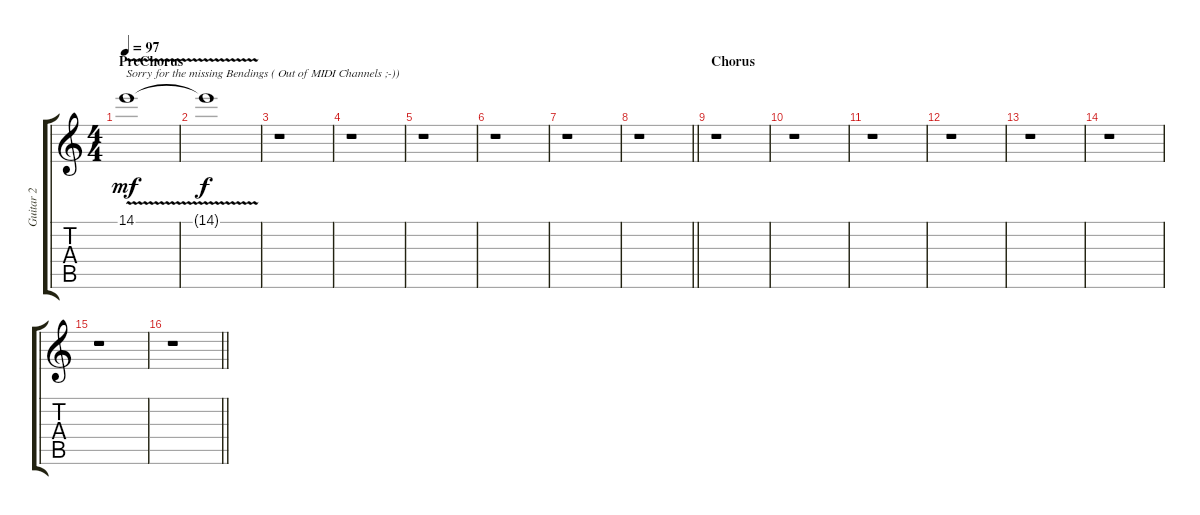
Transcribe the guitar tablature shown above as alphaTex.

\track ("Guitar 2" "Guitar 2") {instrument overdrivenguitar}
\staff {score tabs}
\tuning (D4 A3 F3 C3 G2 D2) {hide}
\ts (4 4)
\section ("" "PreChorus")
\tempo 97
\clef g2
\ks c
14.1{v}.1{txt "Sorry for the missing Bendings ( Out of MIDI Channels ;-))" dy mf} |
14.1{t}.1{dy f} |
r.1 |
r.1 |
r.1 |
r.1 |
r.1 |
\barLineRight lightlight
r.1 |
\section ("" "Chorus")
r.1 |
r.1 |
r.1 |
r.1 |
r.1 |
r.1 |
r.1 |
\barLineRight lightlight
r.1
